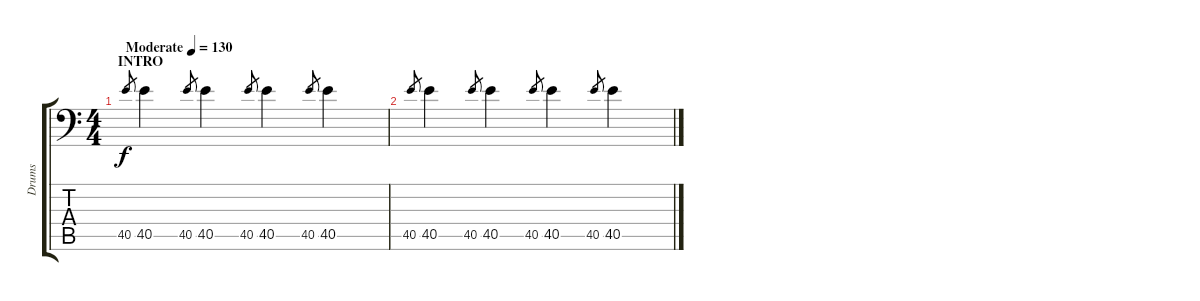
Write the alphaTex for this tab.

\track ("Drums" "Drums") {instrument acousticgrandpiano}
\staff {score tabs}
\tuning (C-1 C-1 C-1 C-1 C-1 C-1) {hide}
\ts (4 4)
\section ("" "INTRO")
\tempo (130 "Moderate")
\clef f4
\ks c
40.5.8{gr dy f instrument acousticgrandpiano} 40.5.4 40.5.8{gr} 40.5.4 40.5.8{gr} 40.5.4 40.5.8{gr} 40.5.4 |
40.5.8{gr} 40.5.4 40.5.8{gr} 40.5.4 40.5.8{gr} 40.5.4 40.5.8{gr} 40.5.4
